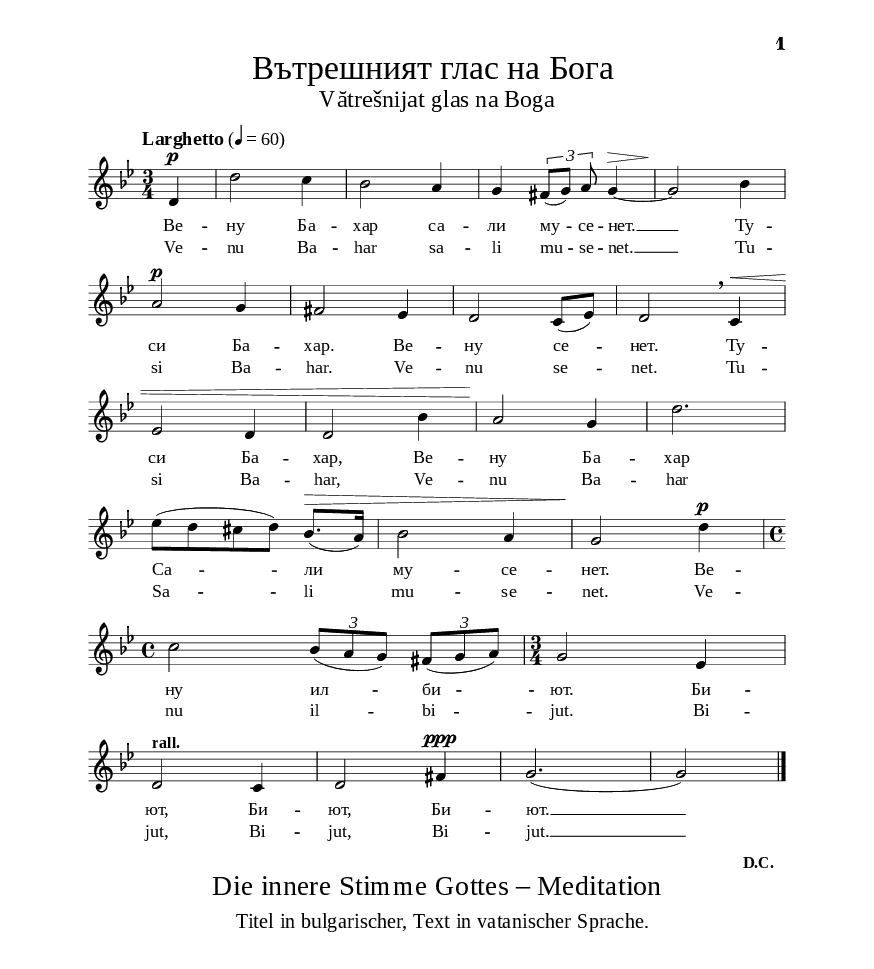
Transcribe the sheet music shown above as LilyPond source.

\version "2.24.3"

% include paper part and global functions
\include "include/globals.ily"

\bookpart {
   \label #'ref200
  \tocItem \markup "Вътрешният глас на Бога – Vătrešnijat glas na Boga "
  \include "include/bookpart-paper.ily"
  \score {
    \include "include/score-layout.ily"

    \new Voice \relative c' {
     \clef treble
      \key g \minor
      \time 3/4
      \tempoFunc "Larghetto" 4 "60"
      \autoBeamOff
       
      \partial 4
       d4^\p | % 2
      d'2 c4 | % 3
      bes2 a4 | % 4
      g4 \times 2/3 {
        fis8 ( [g8] ) a8
      }
       g4^\> ~ | % 5
      g2 \! bes4 \break | % 6
      a2^\p g4 | % 7
      fis2 es4 | % 8
      d2 c8 ( [es8] ) | % 9
      d2 \breathe  c4^\< \break
      es2 d4 | % 11
      d2 bes'4 | % 12
      a2 \!  g4 | % 13
      d'2. \break | % 14
      es8 ( [d8 cis8 d8] )  bes8.^\>  ( [a16] ) | % 15
      bes2 a4 | % 16
      g2 \! d'4^\p \break | % 17
      \time 4/4  c2
      \times 2/3  {
        bes8 [( a8 g8 )]
      }
      \times 2/3  {
        fis8 ( [g8 a8] )
      }
      | % 18
      \time 3/4  g2 es4 \break | % 19
      d2^\markup{ \bold {rall.} } c4 |
      d2 fis4^\ppp | % 21
      g2. ( | % 22
      g2 )\bar "|."
    }

\addlyrics {
      Ве -- ну Ба
      -- хар са -- ли му -- се -- нет. __ Ту -- си Ба --
      хар. Ве -- ну се -- нет. Ту -- си Ба -- хар, Ве
      -- ну Ба -- хар Са -- ли му -- се -- нет. Ве --
      ну ил -- би -- ют. Би -- ют, Би -- ют, Би -- ют. __}
     \addlyrics {
      Ve -- nu Ba
      -- har sa -- li mu -- se -- net. __ Tu -- si Ba --
      har. Ve -- nu se -- net. Tu -- si Ba -- har, Ve
      -- nu Ba -- har Sa -- li mu -- se -- net. Ve --
      nu il -- bi -- jut. Bi -- jut, Bi -- jut, Bi -- jut. __}


    \header {
      title = \titleFunc "Вътрешният глас на Бога " "Vătrešnijat glas na Boga"       
      
    }

    

   

    \midi{}

  } % score
  \markup \empty-one
  \markup \dc-one "D.C."

  % include foreign translation(s) of the song
  \version "2.24.4"

\markup \fill-line { \fontsize #deTitleFontSize "Die innere Stimme Gottes – Meditation" }
\markup \null
\markup \null
\markup \abs-fontsize #10 {
 \fill-line {
  \override #`(baseline-skip . ,deCoupletBaselineSkip)

  \column {
 \line { " "Titel in bulgarischer, Text in vatanischer Sprache.}
  
  }
  }
}


} % bookpart

% Più mosso
%
